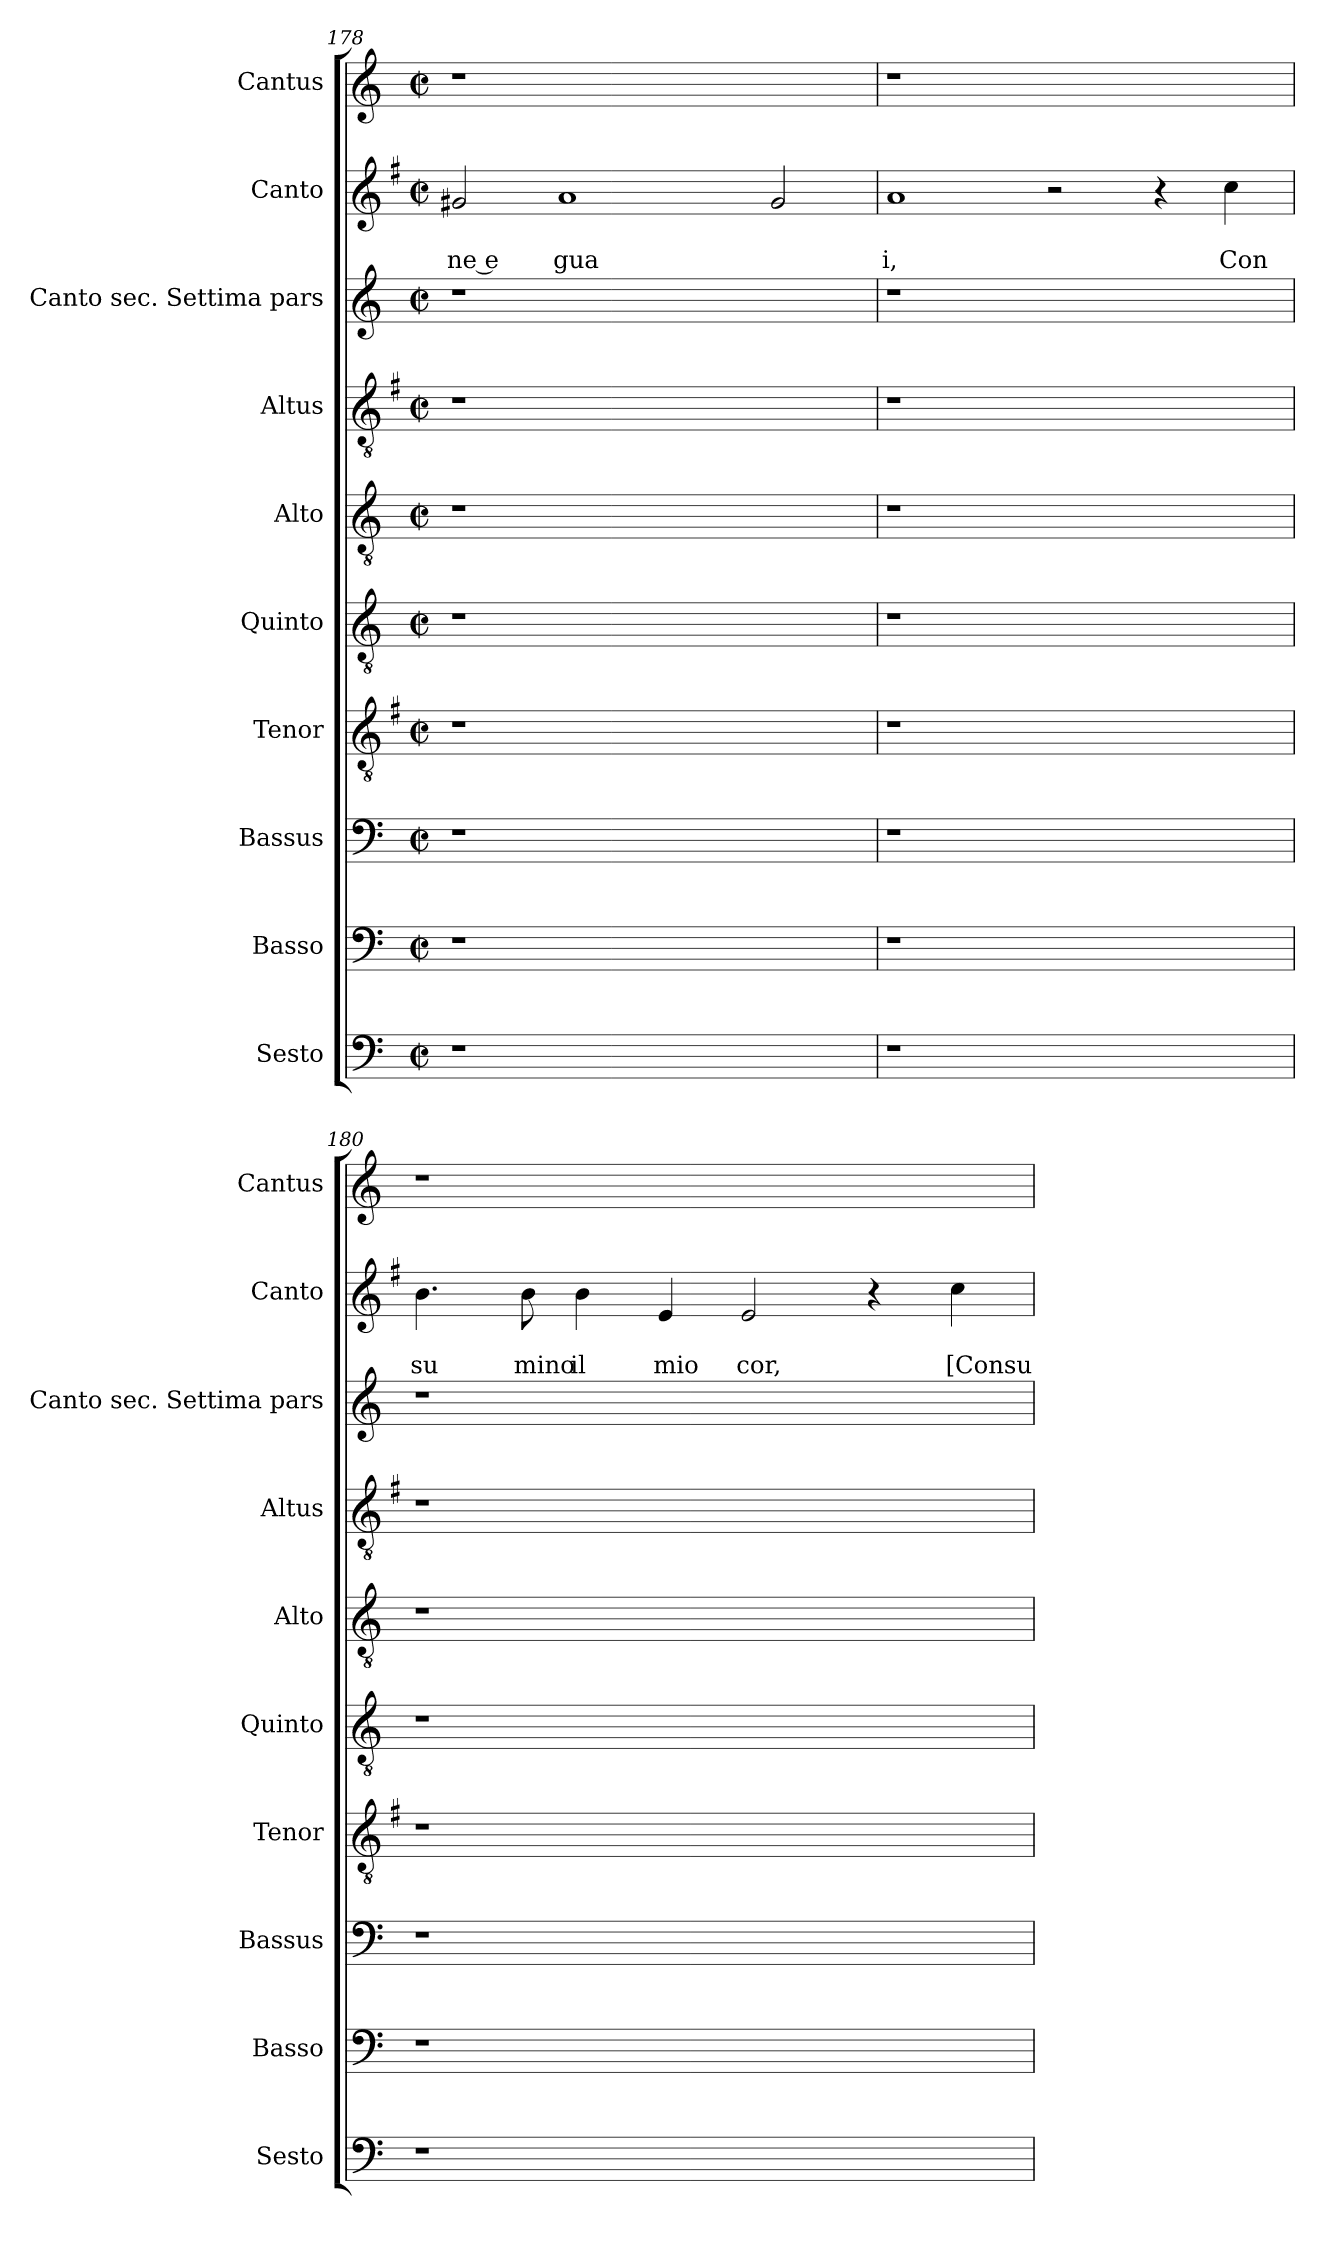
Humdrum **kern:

**kern	**kern	**kern	**kern	**kern	**kern	**kern	**kern	**kern	**text	**text	**kern
*part10	*part9	*part8	*part7	*part6	*part5	*part4	*part3	*part2	*part2	*part2	*part1
*staff10	*staff9	*staff8	*staff7	*staff6	*staff5	*staff4	*staff3	*staff2	*staff2	*staff2	*staff1
*I"Sesto	*I"Basso	*I"Bassus	*I"Tenor	*I"Quinto	*I"Alto	*I"Altus	*I"Canto sec. Settima pars	*I"Canto	*	*	*I"Cantus
*I'Sesto	*I'Basso	*I'Bassus	*I'Tenor	*I'Quinto	*I'Alto	*I'Altus	*I'Canto sec. Settima pars	*I'Canto	*	*	*I'Cantus
!!LO:LB:g=z
*clefF4	*clefF4	*clefF4	*clefGv2	*clefGv2	*clefGv2	*clefGv2	*clefG2	*clefG2	*	*	*clefG2
*k[]	*k[]	*k[]	*k[f#]	*k[]	*k[]	*k[f#]	*k[]	*k[f#]	*	*	*k[]
*C:	*C:	*C:	*G:	*C:	*C:	*G:	*C:	*G:	*	*	*C:
*M2/2	*M2/2	*M2/2	*M2/2	*M2/2	*M2/2	*M2/2	*M2/2	*M2/2	*	*	*M2/2
*met(c|)	*met(c|)	*met(c|)	*met(c|)	*met(c|)	*met(c|)	*met(c|)	*met(c|)	*met(c|)	*	*	*met(c|)
=178	=178	=178	=178	=178	=178	=178	=178	=178	=178	=178	=178
!	!	!	!	!	!	!	!	!	!	!LO:LY:b:rj	!
1r	1r	1r	1r	1r	1r	1r	1r	2g#X/	.	ne e	1r
!	!	!	!	!	!	!	!	!	!	!LO:LY:b	!
.	.	.	.	.	.	.	.	1a	.	gua	.
1ryy	1ryy	1ryy	1ryy	1ryy	1ryy	1ryy	1ryy	.	.	.	1ryy
.	.	.	.	.	.	.	.	2g#/	.	.	.
=179	=179	=179	=179	=179	=179	=179	=179	=179	=179	=179	=179
!	!	!	!	!	!	!	!	!	!	!LO:LY:b	!
1r	1r	1r	1r	1r	1r	1r	1r	1a	.	i,	1r
1ryy	1ryy	1ryy	1ryy	1ryy	1ryy	1ryy	1ryy	2r	.	.	1ryy
.	.	.	.	.	.	.	.	4r	.	.	.
!	!	!	!	!	!	!	!	!	!	!LO:LY:b	!
.	.	.	.	.	.	.	.	4cc\	.	Con	.
=180	=180	=180	=180	=180	=180	=180	=180	=180	=180	=180	=180
!	!	!	!	!	!	!	!	!	!	!LO:LY:b	!
1r	1r	1r	1r	1r	1r	1r	1r	4.b\	.	su	1r
!	!	!	!	!	!	!	!	!	!	!LO:LY:b	!
.	.	.	.	.	.	.	.	8b\	.	mino	.
!	!	!	!	!	!	!	!	!	!	!LO:LY:b	!
.	.	.	.	.	.	.	.	4b\	.	il	.
!	!	!	!	!	!	!	!	!	!	!LO:LY:b	!
.	.	.	.	.	.	.	.	4e/	.	mio	.
!	!	!	!	!	!	!	!	!	!	!LO:LY:b	!
1ryy	1ryy	1ryy	1ryy	1ryy	1ryy	1ryy	1ryy	2e/	.	cor,	1ryy
.	.	.	.	.	.	.	.	4r	.	.	.
!	!	!	!	!	!	!	!	!	!	!LO:LY:b	!
.	.	.	.	.	.	.	.	4cc\	.	[Consu	.
=	=	=	=	=	=	=	=	=	=	=	=
*-	*-	*-	*-	*-	*-	*-	*-	*-	*-	*-	*-
